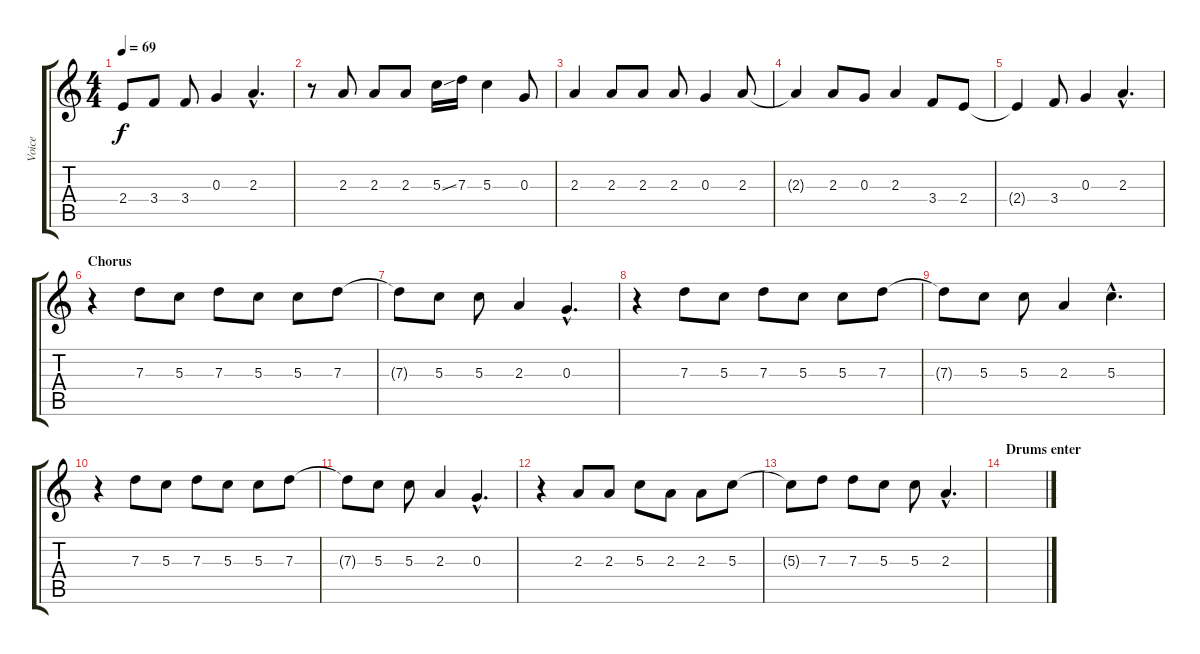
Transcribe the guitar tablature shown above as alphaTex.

\track ("Voice" "Voice") {instrument contrabass}
\staff {score tabs}
\tuning (E4 B3 G3 D3 A2 E2) {hide}
\ts (4 4)
\tempo 69
\clef g2
\ks c
2.4{t}.8{dy f} 3.4.8 3.4.8 0.3.4 2.3{hac}.4{d} |
r.8 2.3.8 2.3.8 2.3.8 5.3{ss}.16 7.3.16 5.3.4 0.3.8 |
2.3.4 2.3.8 2.3.8 2.3.8 0.3.4 2.3.8 |
2.3{t}.4 2.3.8 0.3.8 2.3.4 3.4.8 2.4.8 |
2.4{t}.4 3.4.8 0.3.4 2.3{hac}.4{d} |
\section ("" "Chorus")
r.4 7.3.8 5.3.8 7.3.8 5.3.8 5.3.8 7.3.8 |
7.3{t}.8 5.3.8 5.3.8 2.3.4 0.3{hac}.4{d} |
r.4 7.3.8 5.3.8 7.3.8 5.3.8 5.3.8 7.3.8 |
7.3{t}.8 5.3.8 5.3.8 2.3.4 5.3{hac}.4{d} |
r.4 7.3.8 5.3.8 7.3.8 5.3.8 5.3.8 7.3.8 |
7.3{t}.8 5.3.8 5.3.8 2.3.4 0.3{hac}.4{d} |
r.4 2.3.8 2.3.8 5.3.8 2.3.8 2.3.8 5.3.8 |
5.3{t}.8 7.3.8 7.3.8 5.3.8 5.3.8 2.3{hac}.4{d} |
\section ("" "Drums enter")
